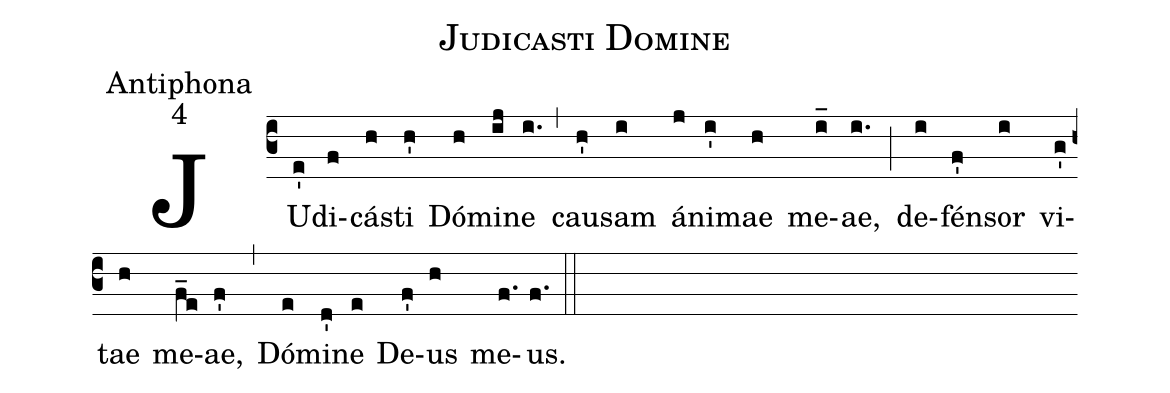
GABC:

name:Judicasti Domine;
office-part:Antiphona;
mode:4;
%%
(c3) JU(e')di(f)cá(h)sti(h') Dó(h)mi(ij)ne(i.) (,) cau(h')sam(i) á(j)ni(i')mae(h) me(i_)ae,(i.) (;) de(i)fén(f')sor(i) vi(g')tae(h) me(f_e)ae,(f') (,) Dó(e)mi(d')ne(e) De(f')us(h) me(f.)us.(f.) (::)
